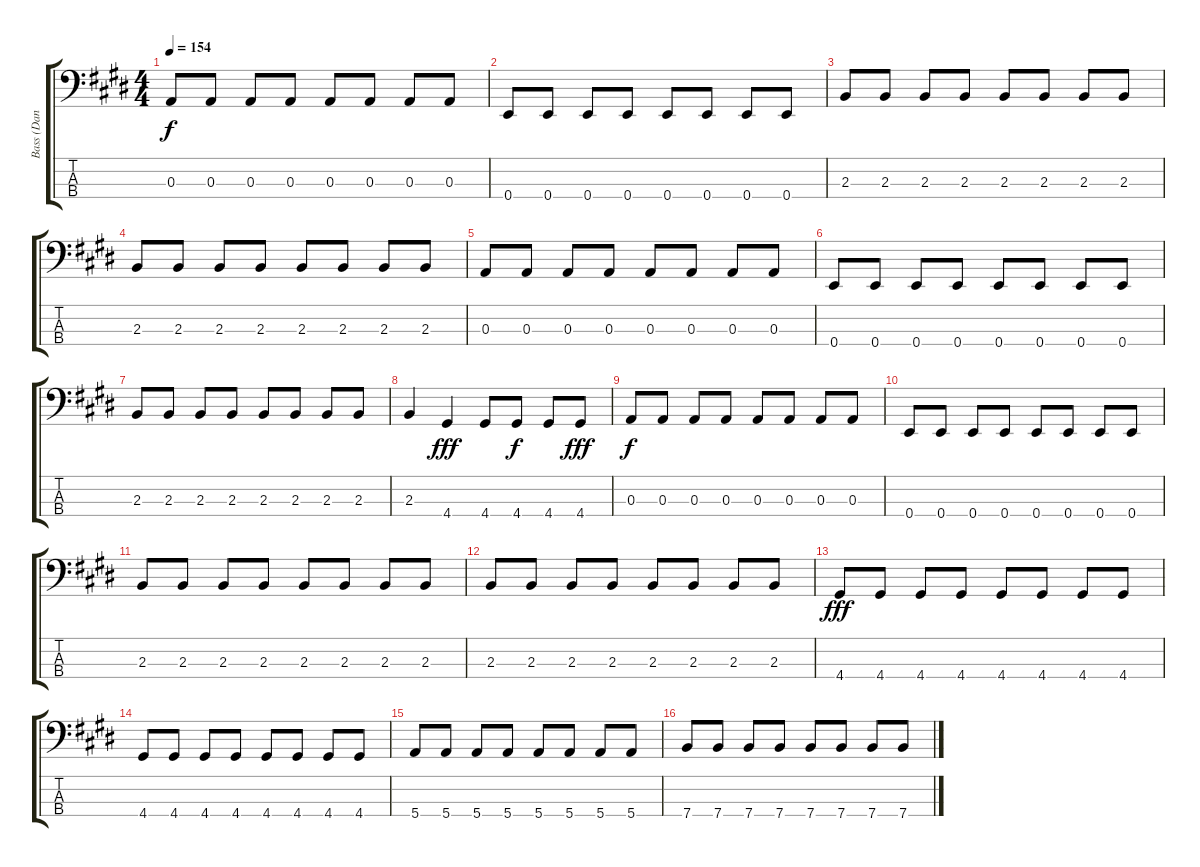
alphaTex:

\track ("Bass (Dan Andriano)" "Bass (Dan ") {instrument electricbassfinger}
\staff {score tabs}
\tuning (G2 D2 A1 E1) {hide}
\ts (4 4)
\tempo 154
\clef f4
\ks c#minor
0.3.8{dy f} 0.3.8 0.3.8 0.3.8 0.3.8 0.3.8 0.3.8 0.3.8 |
0.4.8 0.4.8 0.4.8 0.4.8 0.4.8 0.4.8 0.4.8 0.4.8 |
2.3.8 2.3.8 2.3.8 2.3.8 2.3.8 2.3.8 2.3.8 2.3.8 |
2.3.8 2.3.8 2.3.8 2.3.8 2.3.8 2.3.8 2.3.8 2.3.8 |
0.3.8 0.3.8 0.3.8 0.3.8 0.3.8 0.3.8 0.3.8 0.3.8 |
0.4.8 0.4.8 0.4.8 0.4.8 0.4.8 0.4.8 0.4.8 0.4.8 |
2.3.8 2.3.8 2.3.8 2.3.8 2.3.8 2.3.8 2.3.8 2.3.8 |
2.3.4 4.4.4{dy fff} 4.4.8 4.4.8{dy f} 4.4.8 4.4.8{dy fff} |
0.3.8{dy f} 0.3.8 0.3.8 0.3.8 0.3.8 0.3.8 0.3.8 0.3.8 |
0.4.8 0.4.8 0.4.8 0.4.8 0.4.8 0.4.8 0.4.8 0.4.8 |
2.3.8 2.3.8 2.3.8 2.3.8 2.3.8 2.3.8 2.3.8 2.3.8 |
2.3.8 2.3.8 2.3.8 2.3.8 2.3.8 2.3.8 2.3.8 2.3.8 |
4.4.8{dy fff} 4.4.8 4.4.8 4.4.8 4.4.8 4.4.8 4.4.8 4.4.8 |
4.4.8 4.4.8 4.4.8 4.4.8 4.4.8 4.4.8 4.4.8 4.4.8 |
5.4.8 5.4.8 5.4.8 5.4.8 5.4.8 5.4.8 5.4.8 5.4.8 |
7.4.8 7.4.8 7.4.8 7.4.8 7.4.8 7.4.8 7.4.8 7.4.8
